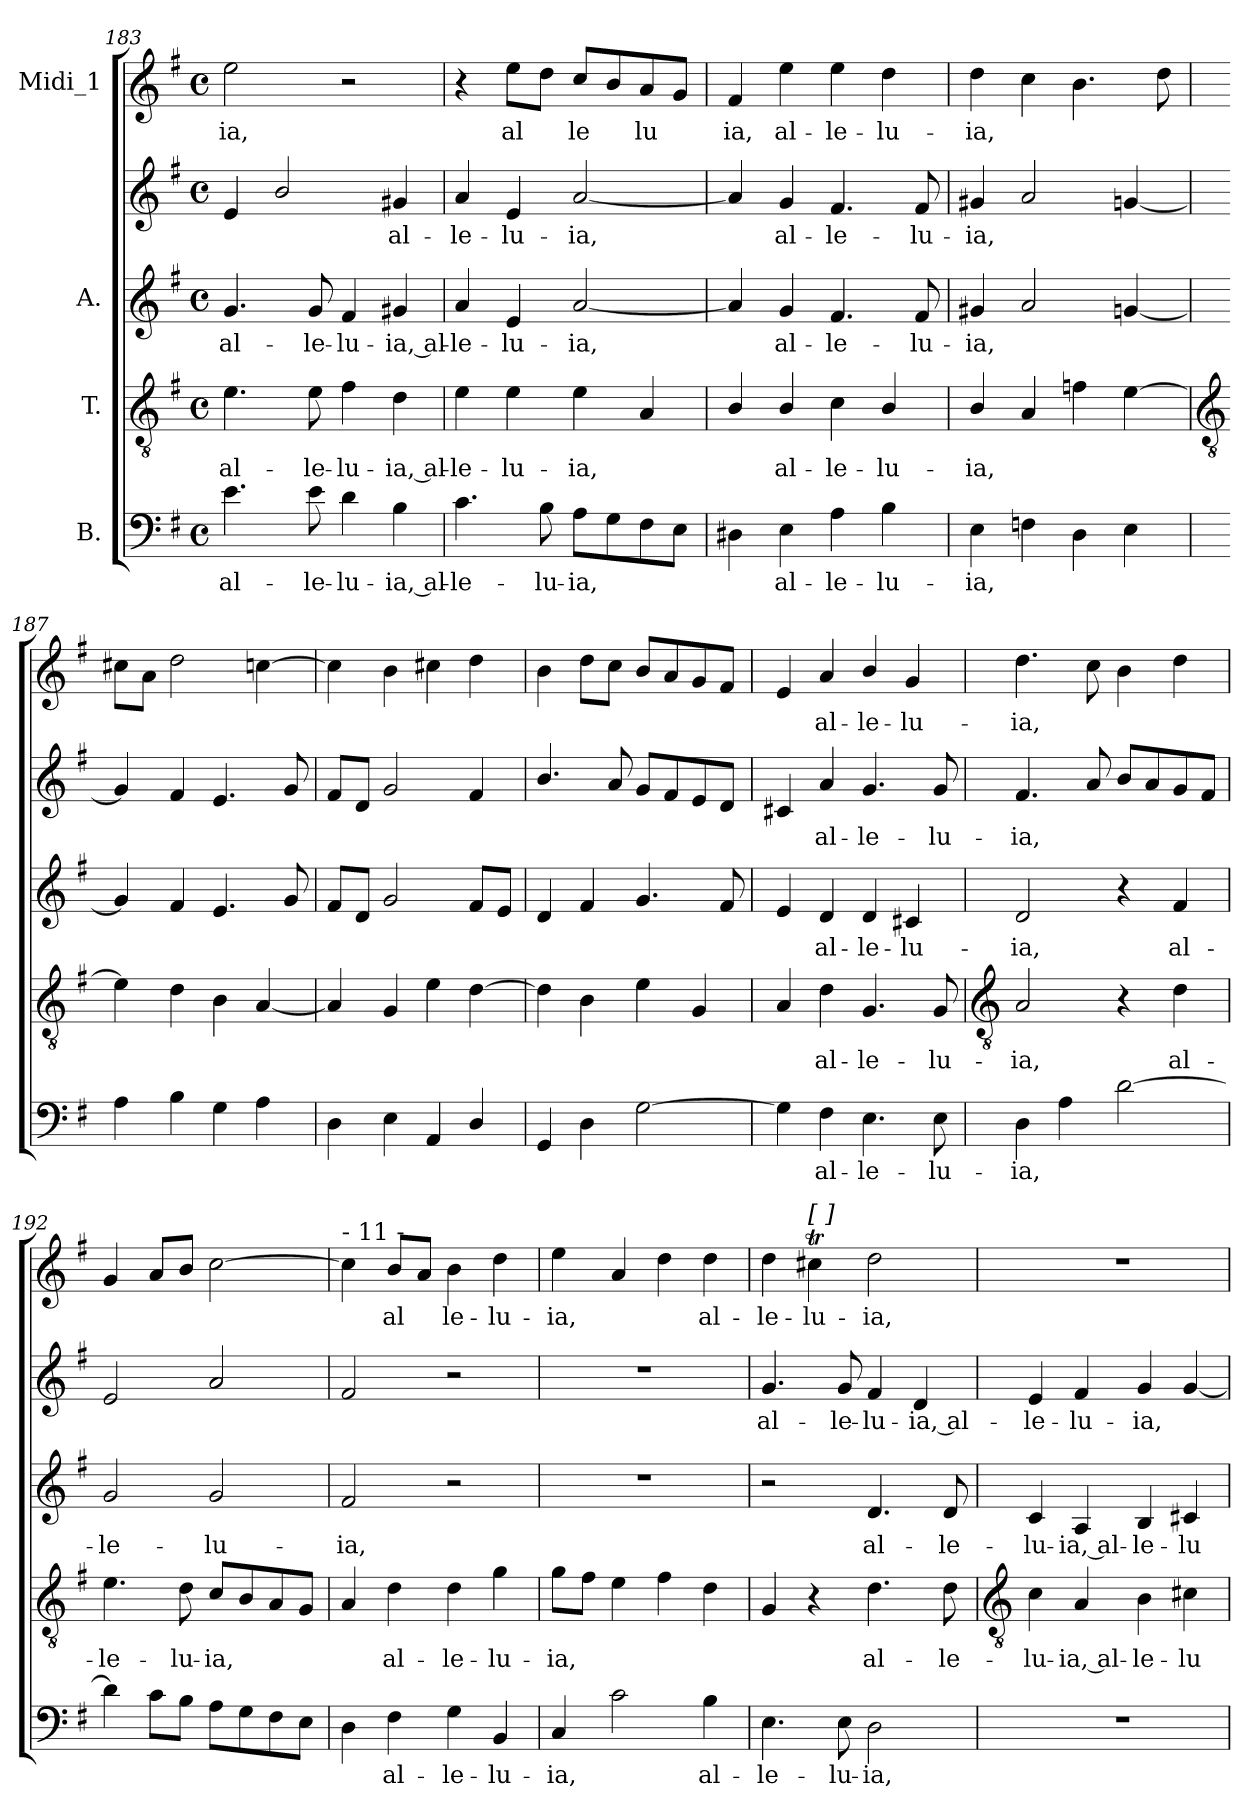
**kern	**text	**kern	**text	**kern	**text	**kern	**text	**kern	**text
*part4	*part4	*part3	*part3	*part2	*part2	*part2	*part2	*part1	*part1
*staff5	*staff5	*staff4	*staff4	*staff3	*staff3	*staff2	*staff2	*staff1	*staff1
*I"B.	*	*I"T.	*	*I"A.	*	*	*	*I"Midi_1	*
!!LO:LB:g=z
*clefF4	*	*clefGv2	*	*clefG2	*	*clefG2	*	*clefG2	*
*k[f#]	*	*k[f#]	*	*k[f#]	*	*k[f#]	*	*k[f#]	*
*G:	*	*G:	*	*G:	*	*G:	*	*G:	*
*M4/4	*	*M4/4	*	*M4/4	*	*M4/4	*	*M4/4	*
*met(c)	*	*met(c)	*	*met(c)	*	*met(c)	*	*met(c)	*
=183	=183	=183	=183	=183	=183	=183	=183	=183	=183
!	!LO:LY:b	!	!LO:LY:b	!	!LO:LY:b	!	!	!	!LO:LY:b
4.e	al-	4.e	al-	4.g	-al-	4e	.	2ee	-ia,
.	.	.	.	.	.	2b/	.	.	.
!	!LO:LY:b	!	!LO:LY:b	!	!LO:LY:b	!	!	!	!
8e	-le-	8e	-le-	8g	-le-	.	.	.	.
!	!LO:LY:b	!	!LO:LY:b	!	!LO:LY:b	!	!	!	!
4d	-lu-	4f#	-lu-	4f#	-lu-	.	.	2r	.
!	!LO:LY:b	!	!LO:LY:b	!	!LO:LY:b	!	!LO:LY:b	!	!
4B	-ia, al-	4d	-ia, al-	4g#X	-ia, al-	4g#X	al-	.	.
=184	=184	=184	=184	=184	=184	=184	=184	=184	=184
!	!LO:LY:b	!	!LO:LY:b	!	!LO:LY:b	!	!LO:LY:b	!	!
4.c	-le-	4e	-le-	4a	le-	4a	-le-	4r	.
!	!	!	!LO:LY:b	!	!LO:LY:b	!	!LO:LY:b	!	!LO:LY:b
.	.	4e	-lu-	4e	-lu-	4e	-lu-	8eeL	al
!	!LO:LY:b	!	!	!	!	!	!	!	!
8B	-lu-	.	.	.	.	.	.	8ddJ	.
!	!LO:LY:b	!	!LO:LY:b	!	!LO:LY:b	!	!LO:LY:b	!	!LO:LY:b
8AL	-ia,	4e	-ia,	[2a	-ia,	[2a	-ia,	8ccL	le
8G	.	.	.	.	.	.	.	8b	.
!	!	!	!	!	!	!	!	!	!LO:LY:b
8F#	.	4A	.	.	.	.	.	8a	lu
8EJ	.	.	.	.	.	.	.	8gJ	.
=185	=185	=185	=185	=185	=185	=185	=185	=185	=185
!	!	!	!	!	!	!	!	!	!LO:LY:b
4D#X	.	4B/	.	4a]	.	4a]	.	4f#	ia,
!	!LO:LY:b	!	!LO:LY:b	!	!LO:LY:b	!	!LO:LY:b	!	!LO:LY:b
4E	al-	4B/	al-	4g	-al-	4g	al-	4ee	al-
!	!LO:LY:b	!	!LO:LY:b	!	!LO:LY:b	!	!LO:LY:b	!	!LO:LY:b
4A	-le-	4c	-le-	4.f#	-le-	4.f#	-le-	4ee	-le-
!	!LO:LY:b	!	!LO:LY:b	!	!	!	!	!	!LO:LY:b
4B	-lu-	4B/	-lu-	.	.	.	.	4dd	-lu-
!	!	!	!	!	!LO:LY:b	!	!LO:LY:b	!	!
.	.	.	.	8f#	-lu-	8f#	-lu-	.	.
=186	=186	=186	=186	=186	=186	=186	=186	=186	=186
!	!LO:LY:b	!	!LO:LY:b	!	!LO:LY:b	!	!LO:LY:b	!	!LO:LY:b
4E	-ia,	4B/	-ia,	4g#X	ia,	4g#X	-ia,	4dd	-ia,
4Fn	.	4A	.	2a	.	2a	.	4cc	.
4D	.	4fn	.	.	.	.	.	4.b	.
4E	.	[4e	.	[4gn	.	[4gn	.	.	.
.	.	.	.	.	.	.	.	8dd	.
!!LO:LB:g=z
=187	=187	=187	=187	=187	=187	=187	=187	=187	=187
*	*	*clefGv2	*	*	*	*	*	*	*
4A	.	4e]	.	4g]	.	4g]	.	8cc#XL	.
.	.	.	.	.	.	.	.	8aJ	.
4B	.	4d	.	4f#	.	4f#	.	2dd	.
4G	.	4B	.	4.e	.	4.e	.	.	.
4A	.	[4A	.	.	.	.	.	[4ccn	.
.	.	.	.	8g	.	8g	.	.	.
=188	=188	=188	=188	=188	=188	=188	=188	=188	=188
4D	.	4A]	.	8f#L	.	8f#L	.	4cc]	.
.	.	.	.	8dJ	.	8dJ	.	.	.
4E	.	4G	.	2g	.	2g	.	4b	.
4AA	.	4e	.	.	.	.	.	4cc#X	.
4D/	.	[4d	.	8f#L	.	4f#	.	4dd	.
.	.	.	.	8eJ	.	.	.	.	.
=189	=189	=189	=189	=189	=189	=189	=189	=189	=189
4GG	.	4d]	.	4d	.	4.b/	.	4b	.
4D	.	4B	.	4f#	.	.	.	8ddL	.
.	.	.	.	.	.	8a	.	8ccJ	.
[2G	.	4e	.	4.g	.	8gL	.	8bL	.
.	.	.	.	.	.	8f#	.	8a	.
.	.	4G	.	.	.	8e	.	8g	.
.	.	.	.	8f#	.	8dJ	.	8f#J	.
=190	=190	=190	=190	=190	=190	=190	=190	=190	=190
4G]	.	4A	.	4e	.	4c#X	.	4e	.
!	!LO:LY:b	!	!LO:LY:b	!	!LO:LY:b	!	!LO:LY:b	!	!LO:LY:b
4F#	al-	4d	al-	4d	-al-	4a	al-	4a	al-
!	!LO:LY:b	!	!LO:LY:b	!	!LO:LY:b	!	!LO:LY:b	!	!LO:LY:b
4.E	-le-	4.G	-le-	4d	-le-	4.g	-le-	4b/	-le-
!	!	!	!	!	!LO:LY:b	!	!	!	!LO:LY:b
.	.	.	.	4c#X	-lu-	.	.	4g	-lu-
!	!LO:LY:b	!	!LO:LY:b	!	!	!	!LO:LY:b	!	!
8E	-lu-	8G	-lu-	.	.	8g	-lu-	.	.
!!LO:LB:g=z
=191	=191	=191	=191	=191	=191	=191	=191	=191	=191
*	*	*clefGv2	*	*	*	*	*	*	*
!	!LO:LY:b	!	!LO:LY:b	!	!LO:LY:b	!	!LO:LY:b	!	!LO:LY:b
4D	-ia,	2A	-ia,	2d	ia,	4.f#	-ia,	4.dd	-ia,
4A	.	.	.	.	.	.	.	.	.
.	.	.	.	.	.	8a	.	8cc	.
[2d	.	4r	.	4r	.	8bL	.	4b	.
.	.	.	.	.	.	8a	.	.	.
!	!	!	!LO:LY:b	!	!LO:LY:b	!	!	!	!
.	.	4d	al-	4f#	al-	8g	.	4dd	.
.	.	.	.	.	.	8f#J	.	.	.
=192	=192	=192	=192	=192	=192	=192	=192	=192	=192
!	!	!	!LO:LY:b	!	!LO:LY:b	!	!	!	!
4d]	.	4.e	-le-	2g	-le-	2e	.	4g	.
8cL	.	.	.	.	.	.	.	8aL	.
!	!	!	!LO:LY:b	!	!	!	!	!	!
8BJ	.	8d	-lu-	.	.	.	.	8bJ	.
!	!	!	!LO:LY:b	!	!LO:LY:b	!	!	!	!
8AL	.	8cL	-ia,	2g	-lu-	2a	.	[2cc	.
8G	.	8B	.	.	.	.	.	.	.
8F#	.	8A	.	.	.	.	.	.	.
8EJ	.	8GJ	.	.	.	.	.	.	.
=193	=193	=193	=193	=193	=193	=193	=193	=193	=193
!	!	!	!	!	!	!	!	!LO:TX:a:t=- 11 -	!
!	!	!	!	!	!LO:LY:b	!	!	!	!
4D	.	4A	.	2f#	-ia,	2f#	.	4cc]	.
!	!LO:LY:b	!	!LO:LY:b	!	!	!	!	!	!LO:LY:b
4F#	al-	4d	al-	.	.	.	.	8bL	al
.	.	.	.	.	.	.	.	8aJ	.
!	!LO:LY:b	!	!LO:LY:b	!	!	!	!	!	!LO:LY:b
4G	-le-	4d	-le-	2r	.	2r	.	4b	le-
!	!LO:LY:b	!	!LO:LY:b	!	!	!	!	!	!LO:LY:b
4BB	-lu-	4g	-lu-	.	.	.	.	4dd	-lu-
=194	=194	=194	=194	=194	=194	=194	=194	=194	=194
!	!LO:LY:b	!	!LO:LY:b	!	!	!	!	!	!LO:LY:b
4C	-ia,	8gL	-ia,	1r	.	1r	.	4ee	-ia,
.	.	8f#J	.	.	.	.	.	.	.
2c	.	4e	.	.	.	.	.	4a	.
.	.	4f#	.	.	.	.	.	4dd	.
!	!LO:LY:b	!	!	!	!	!	!	!	!LO:LY:b
4B	al-	4d	.	.	.	.	.	4dd	al-
=195	=195	=195	=195	=195	=195	=195	=195	=195	=195
!	!LO:LY:b	!	!	!	!	!	!LO:LY:b	!	!LO:LY:b
4.E	-le-	4G	.	2r	.	4.g	al-	4dd	-le-
!	!	!	!	!	!	!	!	!LO:TX:a:t=[   ]	!
!	!	!	!	!	!	!	!	!	!LO:LY:b
.	.	4r	.	.	.	.	.	4cc#Xt	-lu-
!	!LO:LY:b	!	!	!	!	!	!LO:LY:b	!	!
8E	-lu-	.	.	.	.	8g	-le-	.	.
!	!LO:LY:b	!	!LO:LY:b	!	!LO:LY:b	!	!LO:LY:b	!	!LO:LY:b
2D	-ia,	4.d	al-	4.d	-al-	4f#	-lu-	2dd	-ia,
!	!	!	!	!	!	!	!LO:LY:b	!	!
.	.	.	.	.	.	4d	-ia, al-	.	.
!	!	!	!LO:LY:b	!	!LO:LY:b	!	!	!	!
.	.	8d	-le-	8d	-le-	.	.	.	.
!!LO:LB:g=z
=196	=196	=196	=196	=196	=196	=196	=196	=196	=196
*	*	*clefGv2	*	*	*	*	*	*	*
!	!	!	!LO:LY:b	!	!LO:LY:b	!	!LO:LY:b	!	!
1r	.	4c	-lu-	4c	lu-	4e	-le-	1r	.
!	!	!	!LO:LY:b	!	!LO:LY:b	!	!LO:LY:b	!	!
.	.	4A	-ia, al-	4A	-ia, al-	4f#	-lu-	.	.
!	!	!	!LO:LY:b	!	!LO:LY:b	!	!LO:LY:b	!	!
.	.	4B	-le-	4B	-le-	4g	-ia,	.	.
!	!	!	!LO:LY:b	!	!LO:LY:b	!	!	!	!
.	.	4c#X	-lu-	4c#X	-lu-	[4g	.	.	.
=	=	=	=	=	=	=	=	=	=
*-	*-	*-	*-	*-	*-	*-	*-	*-	*-
